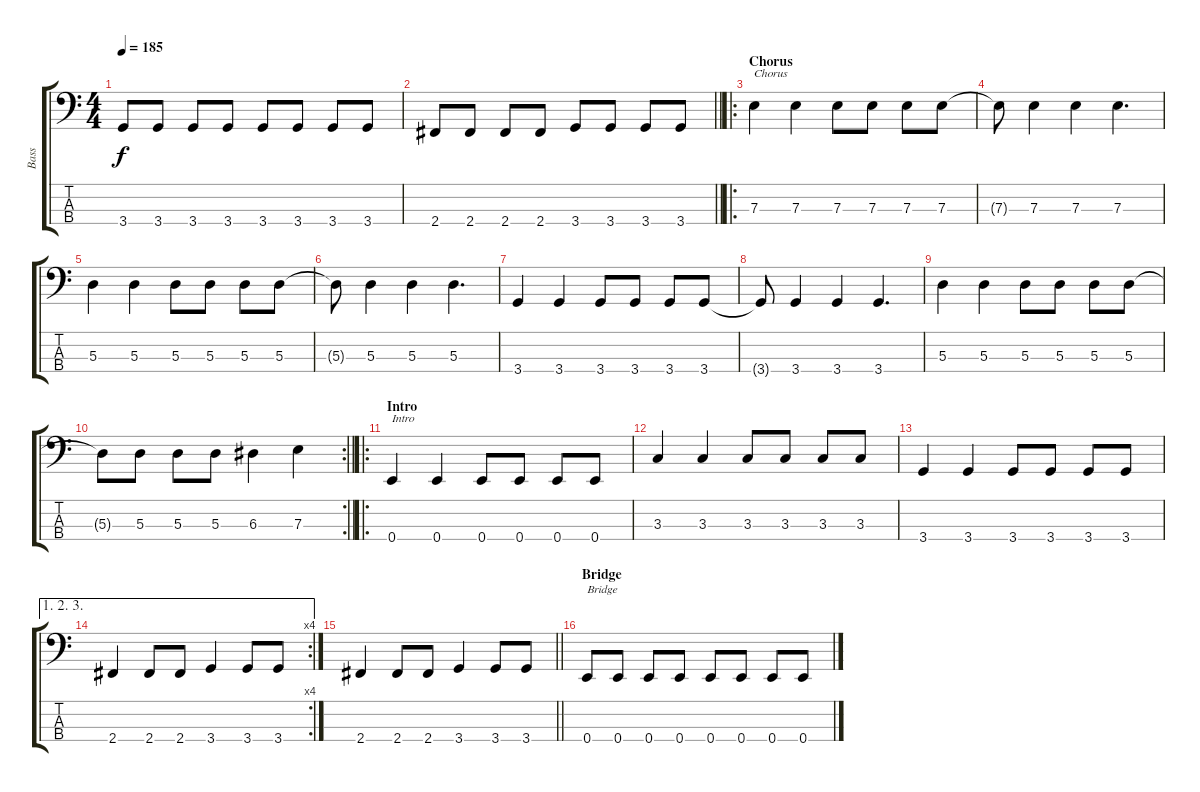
\track ("Bass" "Bass") {instrument electricbasspick}
\staff {score tabs}
\tuning (G2 D2 A1 E1) {hide}
\ts (4 4)
\tempo 185
\clef f4
\ks c
3.4.8{dy f} 3.4.8 3.4.8 3.4.8 3.4.8 3.4.8 3.4.8 3.4.8 |
\barLineRight lightlight
2.4.8 2.4.8 2.4.8 2.4.8 3.4.8 3.4.8 3.4.8 3.4.8 |
\ro
\section ("" "Chorus")
7.3.4{txt "Chorus"} 7.3.4 7.3.8 7.3.8 7.3.8 7.3.8 |
7.3{t}.8 7.3.4 7.3.4 7.3.4{d} |
5.3.4 5.3.4 5.3.8 5.3.8 5.3.8 5.3.8 |
5.3{t}.8 5.3.4 5.3.4 5.3.4{d} |
3.4.4 3.4.4 3.4.8 3.4.8 3.4.8 3.4.8 |
3.4{t}.8 3.4.4 3.4.4 3.4.4{d} |
5.3.4 5.3.4 5.3.8 5.3.8 5.3.8 5.3.8 |
\rc 2
\barLineRight lightlight
5.3{t}.8 5.3.8 5.3.8 5.3.8 6.3.4 7.3.4 |
\ro
\section ("" "Intro")
0.4.4{txt "Intro"} 0.4.4 0.4.8 0.4.8 0.4.8 0.4.8 |
3.3.4 3.3.4 3.3.8 3.3.8 3.3.8 3.3.8 |
3.4.4 3.4.4 3.4.8 3.4.8 3.4.8 3.4.8 |
\ae (1 2 3)
\rc 4
2.4.4 2.4.8 2.4.8 3.4.4 3.4.8 3.4.8 |
\barLineRight lightlight
2.4.4 2.4.8 2.4.8 3.4.4 3.4.8 3.4.8 |
\section ("" "Bridge")
0.4.8{txt "Bridge" volume 11} 0.4.8 0.4.8 0.4.8 0.4.8 0.4.8 0.4.8 0.4.8
